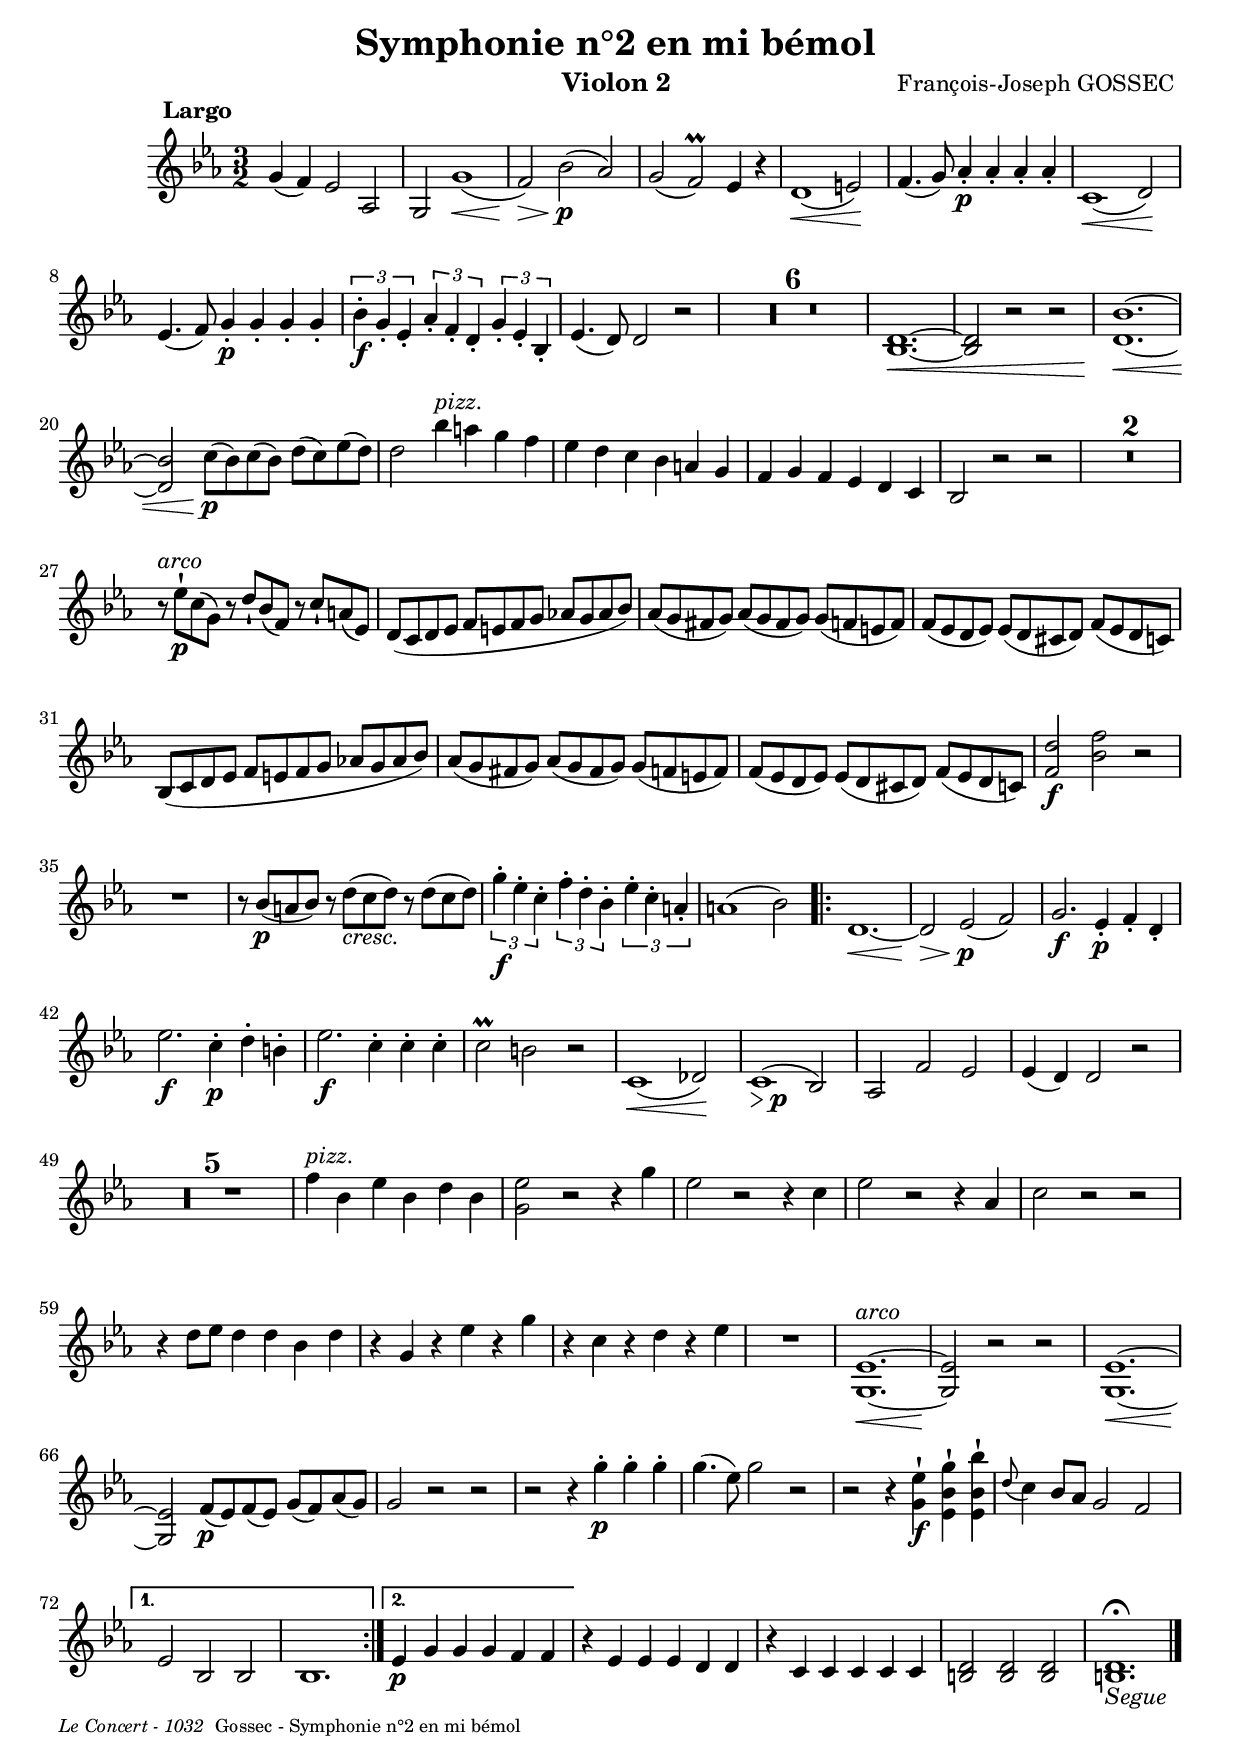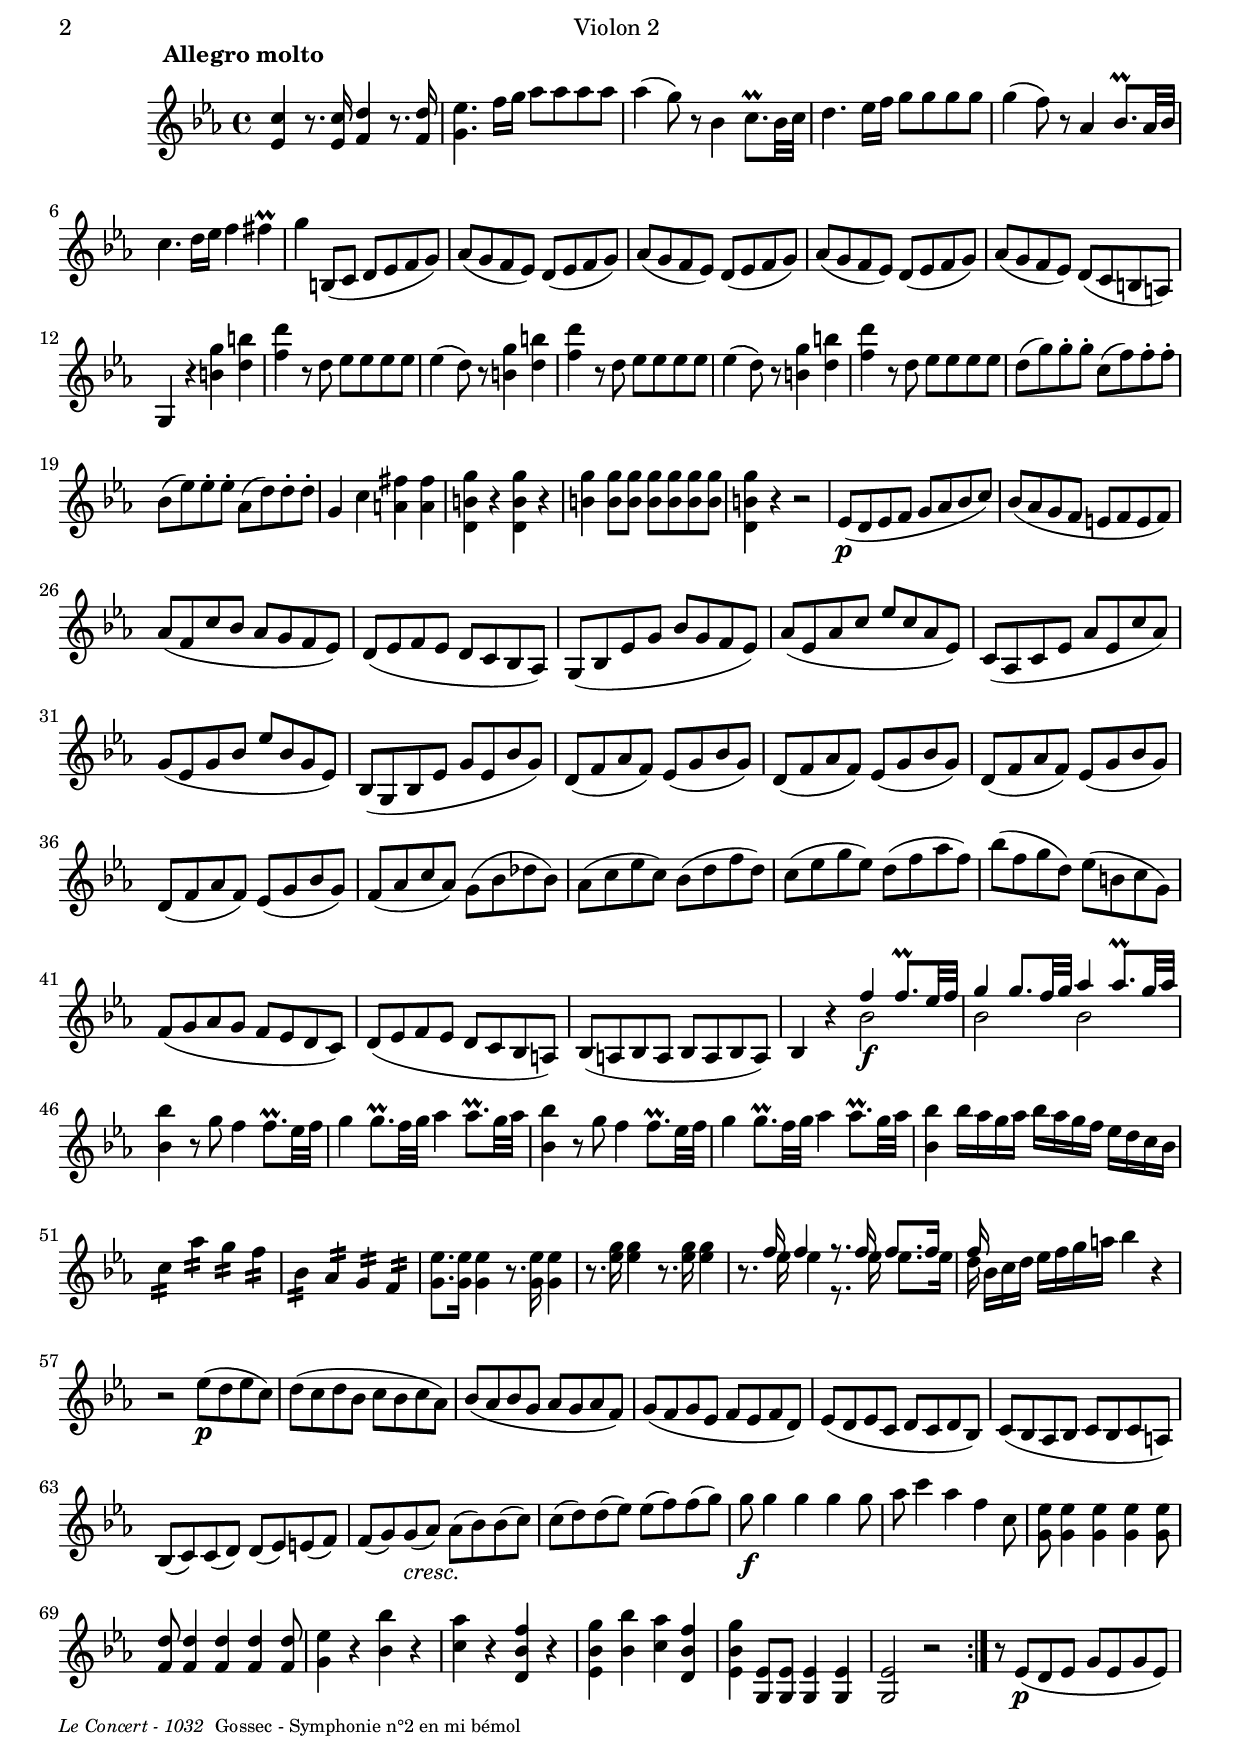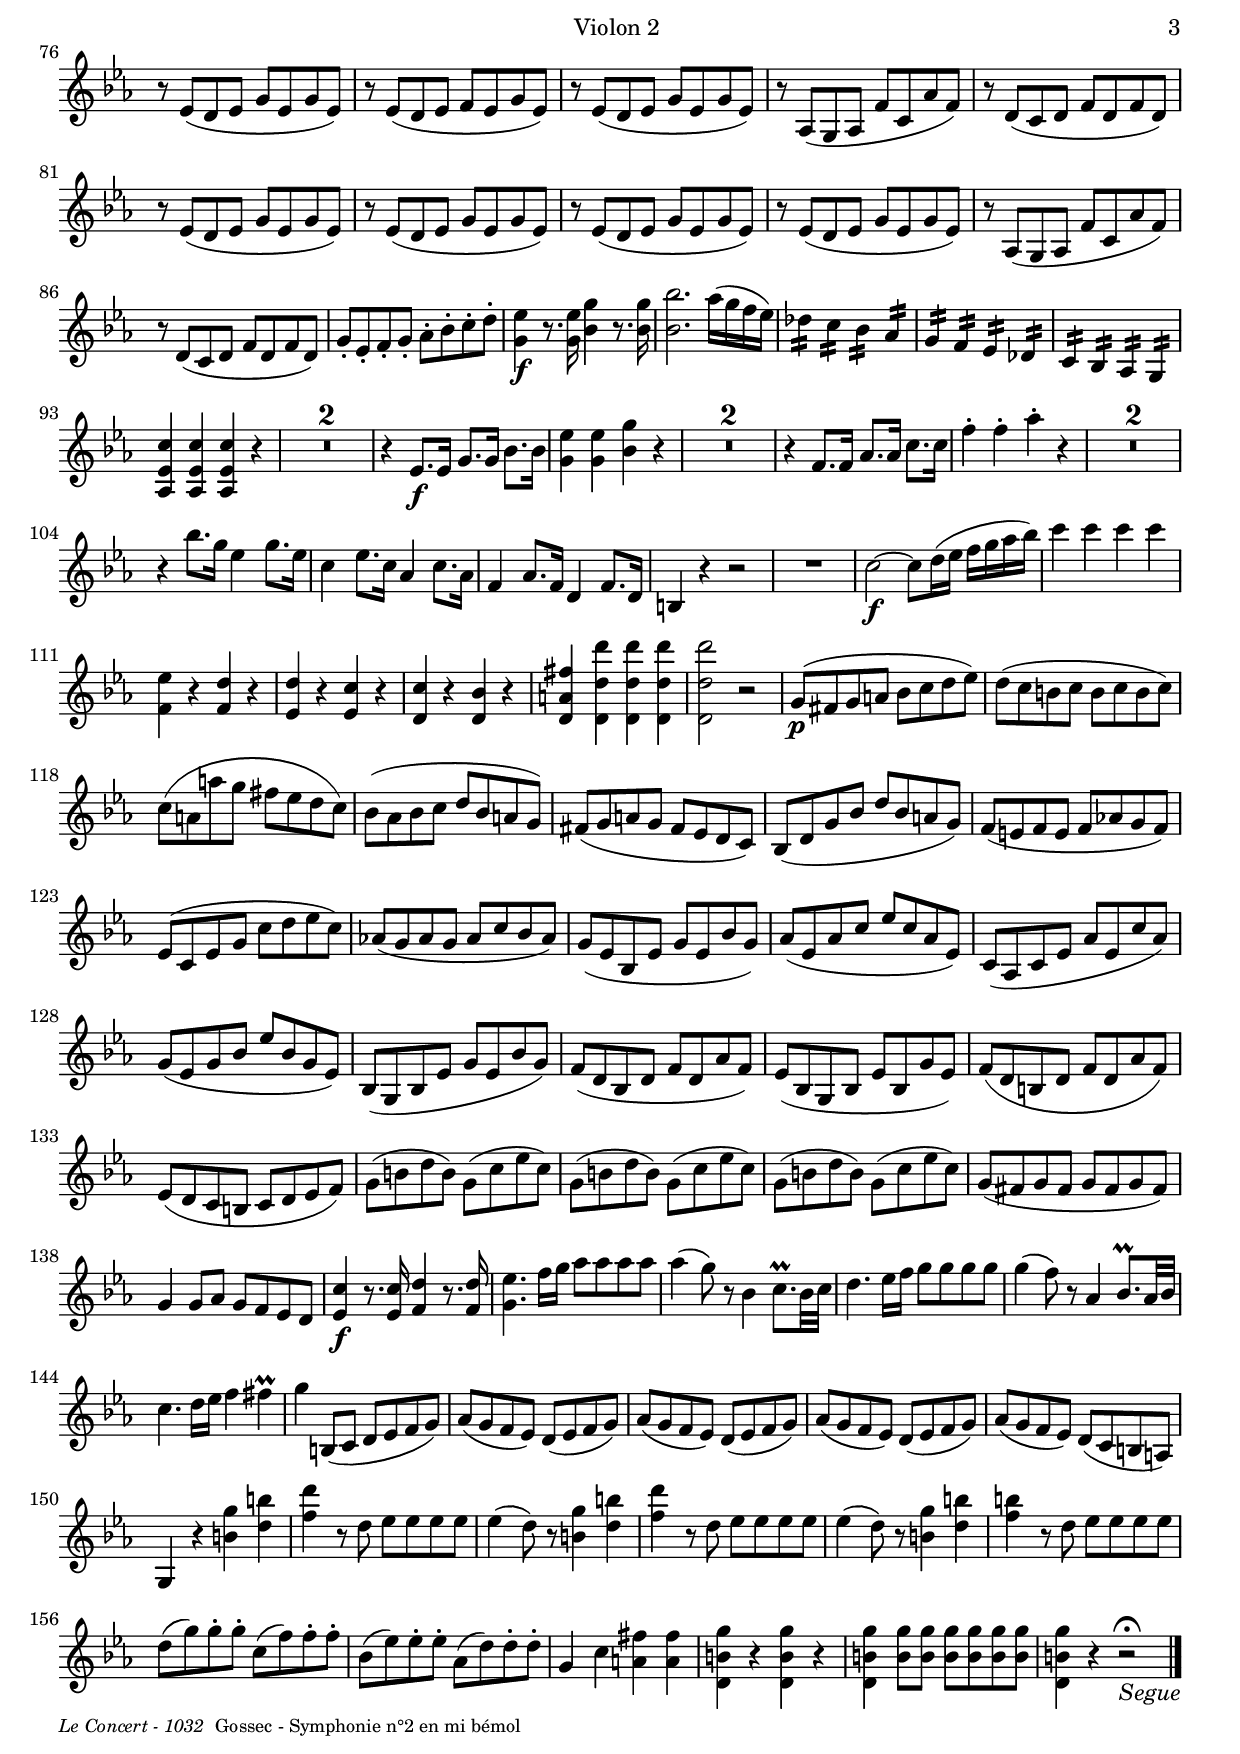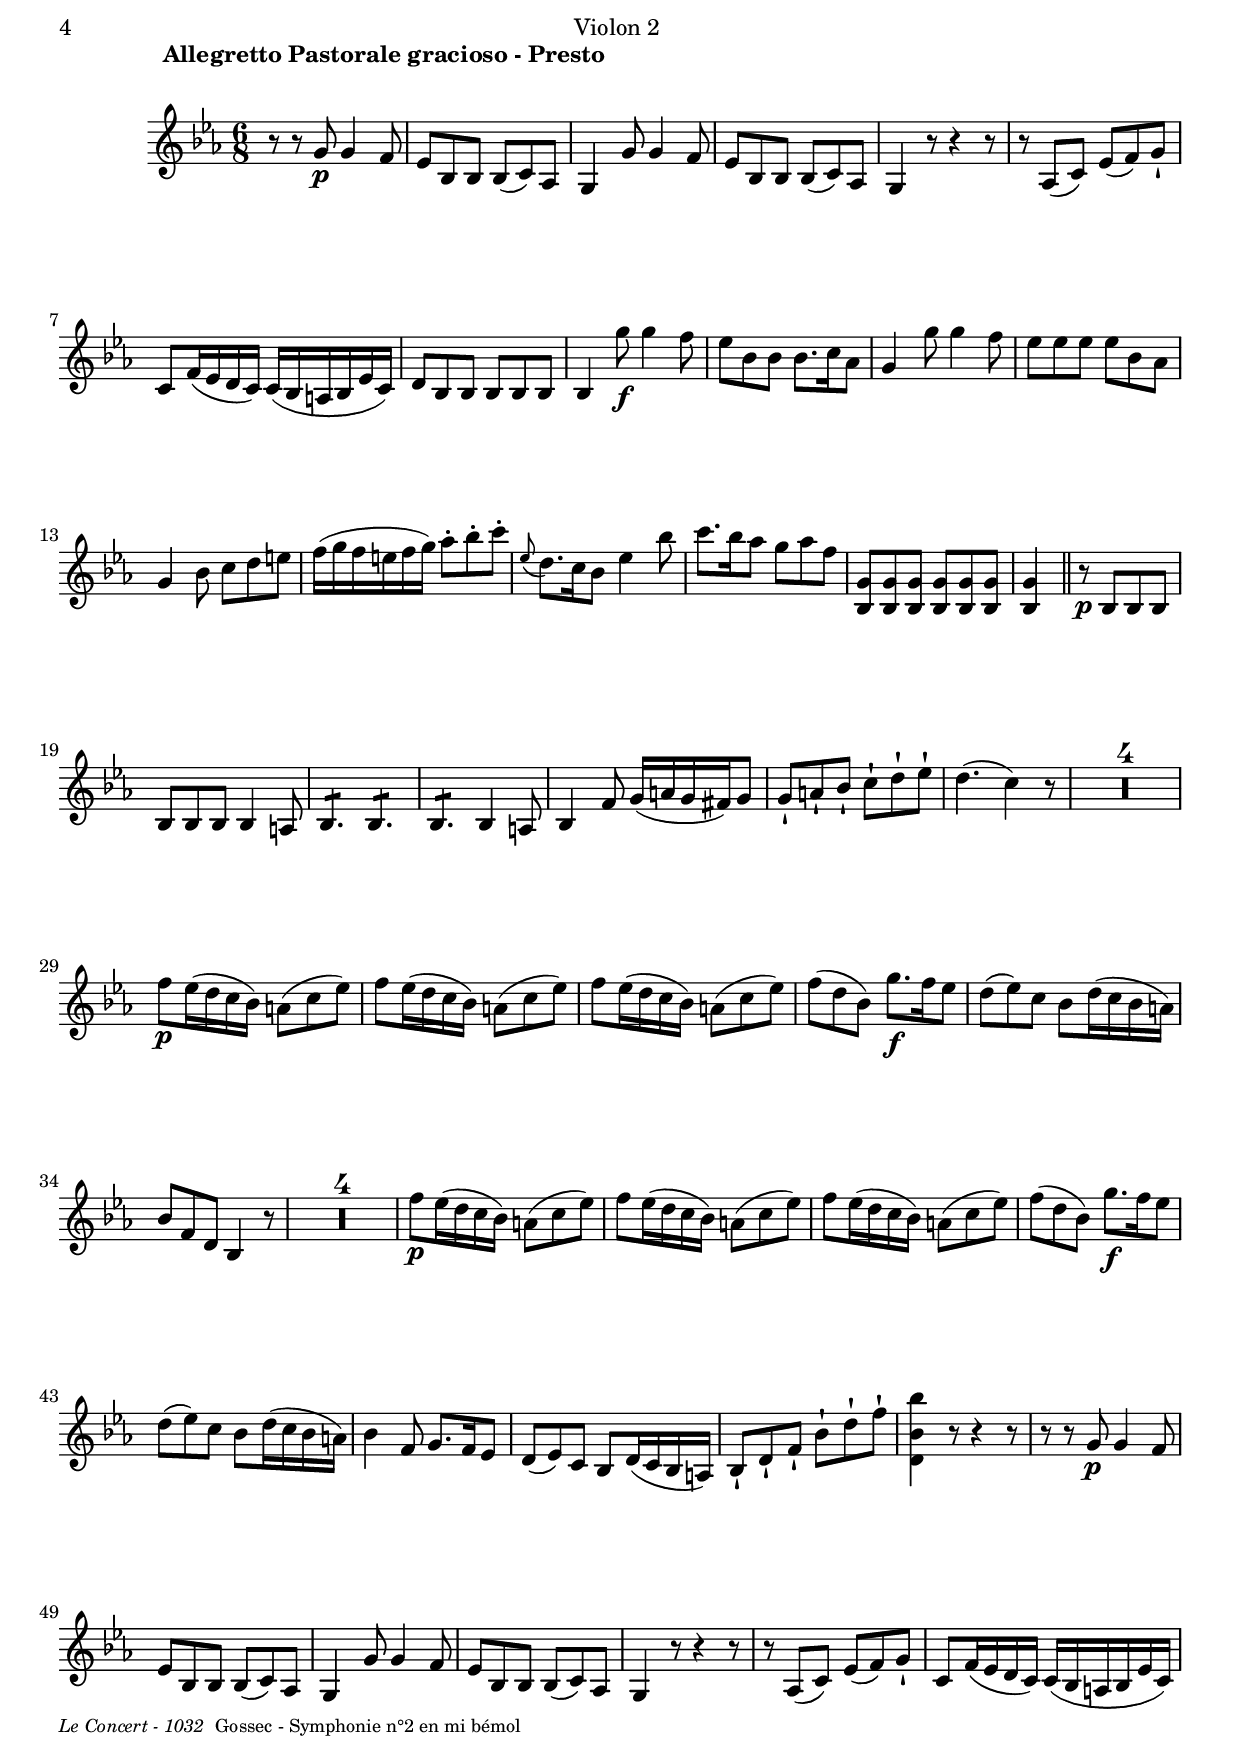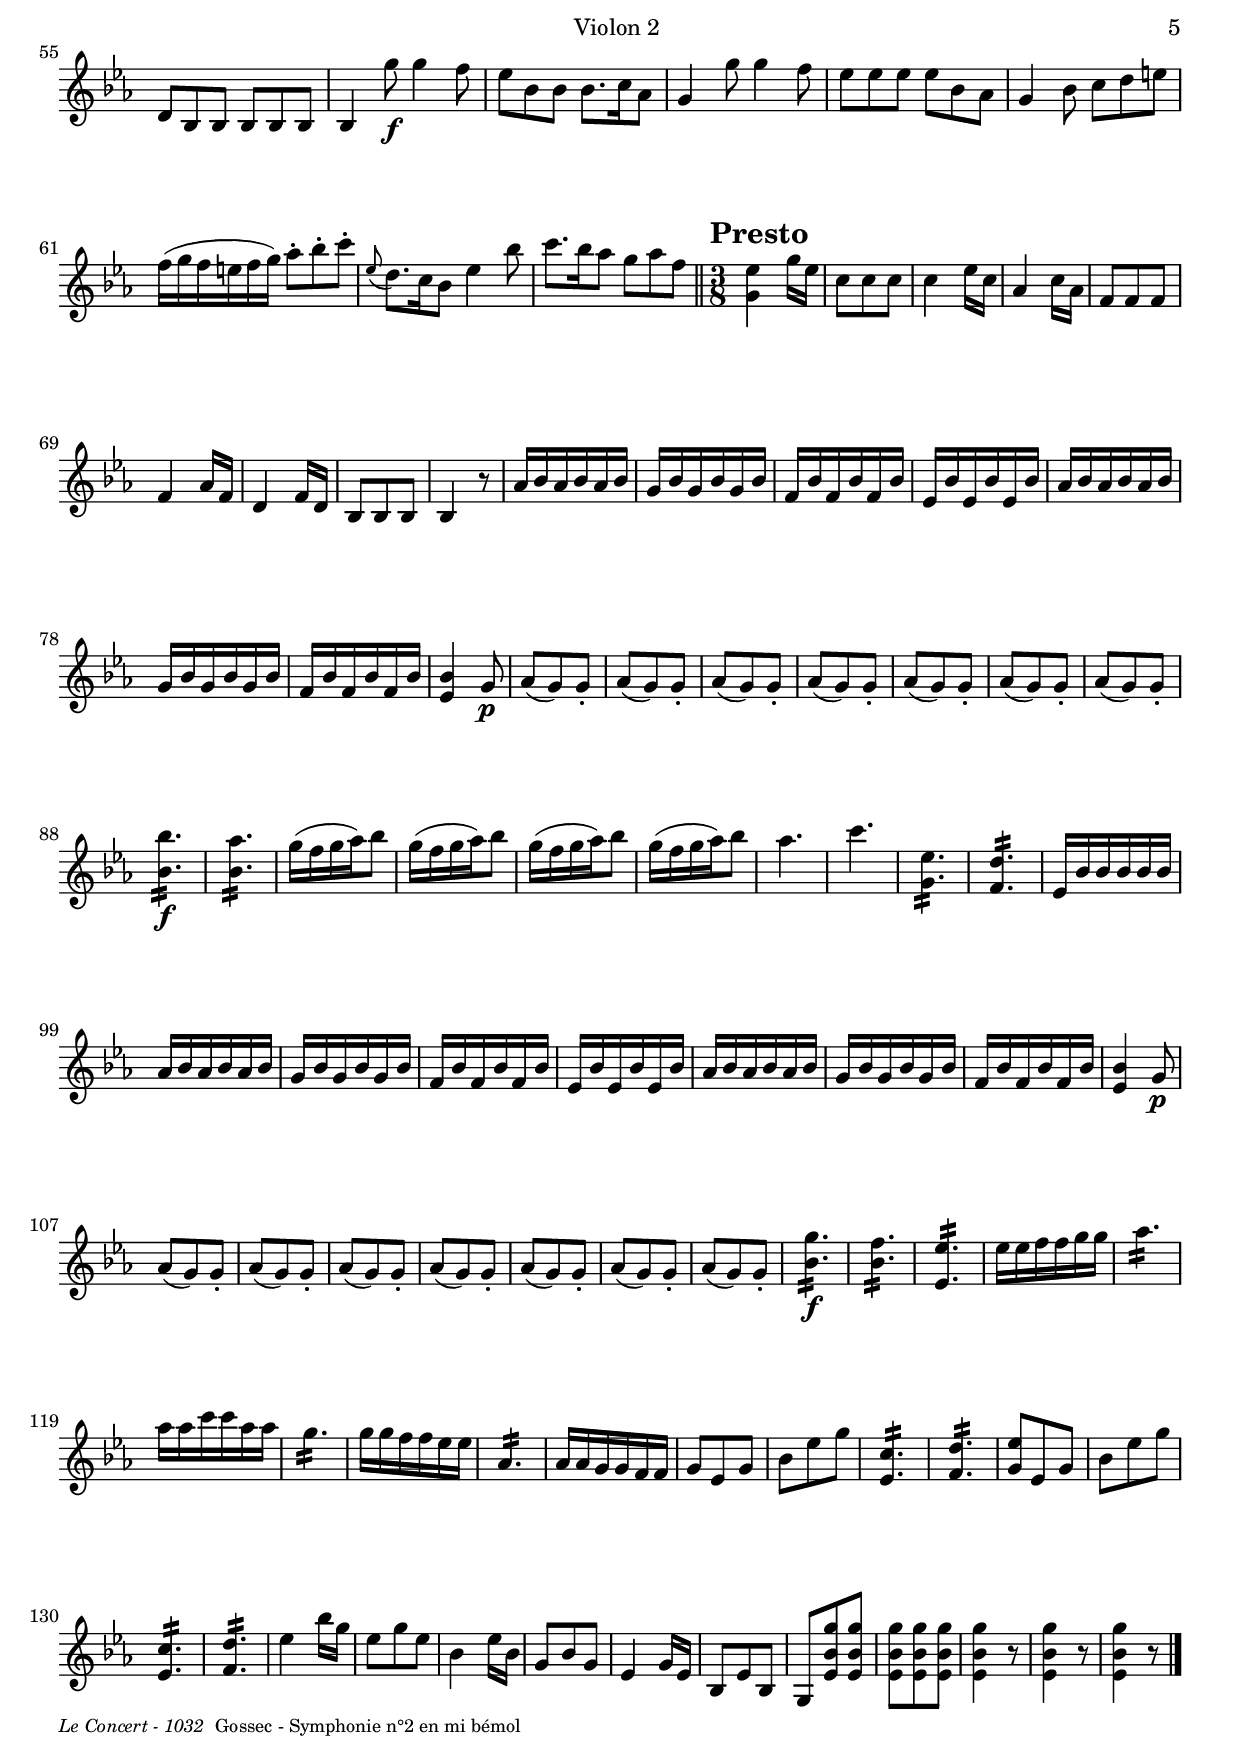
\version "2.10.25"

\paper{ #(define page-breaking ly:page-turn-breaking)
         top-margin = 3.0
         bottom-margin = 3.0
         before-title-space = 3.0
         between-system-padding = 3.0
         oddFooterMarkup = \markup {\tiny {\italic{"Le Concert - 1032 "} "Gossec - Symphonie n°2 en mi bémol "}}
         #(set-global-staff-size 24)  
       %  first-page-number = 2
         ragged-last-bottom = ##f
      }

\book{
\header {
    title = 	"Symphonie n°2 en mi bémol "
    composer =	"François-Joseph GOSSEC "
    instrument =	"Violon 2 "
}


\score {
      \new Staff {
         ﻿\version "2.10.25"      %Gossec - Symphonie mi bémol
                        %Violon2 - 1er mvt
\relative c''{
\clef treble
\key ees \major
\time 3/2




g4( f) ees2 aes,
g g'1\<(
f2\!\>) bes\p\!( aes)
g( f\prall) ees4 r
d1\<( e2\!)
f4.( g8) aes4-.\p aes-. aes-. aes-.
c,1\<( d2\!)
ees4.( f8) g4-.\p g-. g-. g-.
\times 2/3 {bes4-.\f g-. ees-.} \times 2/3 {aes-. f-. d-.} \times 2/3 {g-. ees-. bes-.}
ees4.( d8) d2 r
\set Score.skipBars = ##t R1. * 6 
%
%
%
%
%
<bes d>1.\< ~
<bes d>2 r r
<d bes'>1.\< ~
<d bes'>2 c'8\p( bes) c( bes) d( c) ees( d)
d2 bes'4^\markup{\italic "pizz."} a g f
ees d c bes a g
f g f ees d c
bes2 r r
\set Score.skipBars = ##t R1. * 2 
%
r8^\markup{\italic "arco"} ees'-|\p c( g) r d'-| bes( f) r c'-| a( ees)
d( c d ees f e f g aes! g aes bes)
aes( g fis g) aes( g fis g) g( f e f)
f( ees d ees) ees( d cis d) f( ees d c)
bes( c d ees f e f g aes! g aes bes)
aes( g fis g) aes( g fis g) g( f e f)
f( ees d ees) ees( d cis d) f( ees d c)
<f d'>2\f <bes f'> r
R1.
r8 bes\p( a bes) r d_\markup{\italic "cresc."}( c d) r d( c d)
\times 2/3 {g4-.\f ees-. c-.} \times 2/3 {f-. d-. bes-.} \times 2/3 {ees-. c-. a-.}
a1( bes2) \repeat volta 2 {
d,1.\< ~
d2\!\> ees\p( f)
g2.\f ees4-.\p f-. d-.
ees'2.\f c4-.\p d-. b-.
ees2.\f c4-. c-. c-.
c2\prall b r
c,1\<( des2\!)
<<{c1( bes2)}\\{s2\> s2\!\p s2}>>
aes f' ees
ees4( d) d2 r
 \set Score.skipBars = ##t R1. * 5 
%
%
%
%
f'4^\markup{\italic "pizz."} bes, ees bes d bes
<g ees'>2 r r4 g'
ees2 r r4 c
ees2 r r4 aes,
c2 r r
r4 d8 ees d4 d bes d
r g, r ees' r g
r c, r d r ees
R1.
<g,, ees'>1.\<^\markup{\italic "arco"} ~
<g ees'>2\! r r
<g ees'>1.\< ~
<g ees'>2\! f'8\p( ees) f( ees) g( f) aes( g)
g2 r r
r r4 g'\p-. g-. g-.
g4.( ees8) g2 r
r r4 <g, ees'>-|\f <ees bes' g'>-| <ees bes' bes'>-|
\appoggiatura d'8 c4 bes8 aes g2 f }
\alternative { {ees2 bes bes | bes1.} 
   {ees4\p g g g f f } }
r ees ees ees d d
r c c c c c
<b d>2 <b d> <b d>
<b d>1.^\fermataMarkup_\markup{\italic "Segue"} \bar "|." 
}
}
         \header { piece =  \markup {\hspace #+10.0 \bold "Largo"}     
                  opus = ""  }
}
\score {
      \new Staff {
         ﻿\version "2.10.25"      %Gossec - Symphonie mi bémol
                        %Violon2 - 2ème mvt
\relative c''{
\clef treble
\key ees \major
\time 4/4




<ees, c'>4 r8. <ees c'>16 <f d'>4 r8. <f d'>16
<g ees'>4. f'16 g aes8 aes aes aes
aes4( g8) r bes,4 c8.\prall bes32 c
d4. ees16 f g8 g g g
g4( f8) r aes,4 bes8.\prall aes32 bes
c4. d16 ees f4 fis\prall
g b,,8( c d ees f g)
\repeat unfold 3 {aes( g f ees) d( ees f g)}
%
%
aes( g f ees) d( c b a)    % SIEBER: aes( g f ees) d( c b aes)
g4 r <b' g'> <d b'>
<f d'> r8 d ees ees ees ees
ees4( d8) r <b g'>4 <d b'>
<f d'> r8 d ees ees ees ees
ees4( d8) r <b g'>4 <d b'>
<f d'> r8 d ees ees ees ees
d( g) g-. g-. c,( f) f-. f-.
bes,( ees) ees-. ees-. aes,( d) d-. d-.
g,4 c <a fis'> <a fis'>
<d, b' g'> r <d b' g'> r
<b' g'> <b g'>8 <b g'> <b g'> <b g'> <b g'> <b g'>
<d, b' g'>4 r r2
ees8\p( d es f g aes bes c)
bes( aes g f e f e f)
aes( f c' bes aes g f ees)
d( ees f ees d c bes aes)
g( bes ees g bes g f ees)
aes( ees aes c ees c aes ees)
c( aes c ees aes ees c' aes)
g( ees g bes ees bes g ees)
bes( g bes ees g ees bes' g)
\repeat unfold 4 {d( f aes f) ees( g bes g)}
%
%
%
f( aes c aes) g( bes des bes)
aes( c ees c) bes( d f d)
c( ees g ees) d( f aes f)
bes( f g d) ees( b c g)
f( g aes g f ees d c)
d( ees f ees d c bes a)
bes( a bes a bes a bes a)
bes4 r <<\voiceOne{f''4 f8.\prall ees32 f | g4 g8. f32 g aes4 aes8.\prall g32 aes}
 \\ \voiceTwo{bes,2\f | bes bes}>>
<bes bes'>4 r8 g' f4 f8.\prall ees32 f
g4 g8.\prall f32 g aes4 aes8.\prall g32 aes
<bes, bes'>4 r8 g' f4 f8.\prall ees32 f
g4 g8.\prall f32 g aes4 aes8.\prall g32 aes
<bes, bes'>4 bes'16 aes g aes bes aes g f ees d c bes
c4:16 aes': g: f:
bes,: aes: g: f:
<g ees'>8. <g ees'>16 <g ees'>4 r8. <g ees'>16 <g ees'>4
r8. <ees' g>16 <ees g>4 r8. <ees g>16 <ees g>4
r8. <<\voiceOne {f16 f4 r8. f16 f8. f16 | f16} \\ \voiceTwo {ees16 ees4 r8. ees16 ees8. ees16 | d}>> 
   bes16 c d ees f g a bes4 r
r2 ees,8\p( d ees c)
d( c d bes c bes c aes)
bes( aes bes g aes g aes f)
g( f g ees f ees f d)
ees( d ees c d c d bes)
c( bes aes bes c bes c a)
bes( c) c( d) d( ees) e( f)
f( g) g(_\markup{\italic "cresc."} aes) aes( bes) bes( c)
c( d) d( ees) ees( f) f( g)
g\f g4 g g g8
aes c4 aes f c8
<g ees'> <g ees'>4 <g ees'> <g ees'> <g ees'>8
<f d'> <f d'>4 <f d'> <f d'> <f d'>8
<g ees'>4 r <bes bes'> r
<c aes'> r <d, bes' f'> r
<ees bes' g'> <bes' bes'> <c aes'> <d, bes' f'>
<ees bes' g'> <g, ees'>8 <g ees'> <g ees'>4 <g ees'>
<g ees'>2 r \bar ":|"
r8 ees'\p( d ees g ees g ees)
r ees( d ees g ees g ees)
r ees( d ees f ees g ees)
r ees( d ees g ees g ees)
r aes,( g aes f' c aes' f)
r d( c d f d f d)
\repeat unfold 4 {r ees( d ees g ees g ees)}
%
%
%
r aes,( g aes f' c aes' f)
r d( c d f d f d)
g-. ees-. f-. g-. aes-. bes-. c-. d-.
<g, ees'>4\f r8. <g ees'>16 <bes g'>4 r8. <bes g'>16
<bes bes'>2. aes'16( g f ees)
des4:16 c: bes: aes:
g: f: ees: des:
c: bes: aes: g:
<aes ees' c'>4 <aes ees' c'> <aes ees' c'> r
\set Score.skipBars = ##t R1 * 2 
%
r4 ees'8.\f ees16 g8. g16 bes8. bes16
<g ees'>4 <g ees'> <bes g'> r
\set Score.skipBars = ##t R1 * 2 
%
r4 f8. f16 aes8. aes16 c8. c16
f4-. f-. aes-. r
\set Score.skipBars = ##t R1 * 2 
%
r4 bes8. g16 ees4 g8. ees16
c4 ees8. c16 aes4 c8. aes16
f4 aes8. f16 d4 f8. d16
b4 r r2
R1
c'2\f ~ c8 d16( ees f g aes bes)
c4 c c c
<f,, ees'> r <f d'> r
<ees d'> r <ees c'> r
<d c'> r <d bes'> r
<d a' fis'> <d d' d'> <d d' d'> <d d' d'>
<d d' d'>2 r
g8\p( fis g a bes c d ees)
d( c b c b c b c)
c( a a' g fis ees d c)
bes( aes bes c d bes a g)
fis( g a g fis ees d c)
bes( d g bes d bes a g)
f( e f e f aes! g f)
ees( c ees g c d ees c)
aes!( g aes g aes c bes aes)
g( ees bes ees g ees bes' g)
aes( ees aes c ees c aes ees)
c( aes c ees aes ees c' aes)
g( ees g bes ees bes g ees)
bes( g bes ees g ees bes' g)
f( d bes d f d aes' f)
ees( bes g bes ees bes g' ees)
f( d b d f d aes' f)
ees( d c b c d ees f)
\repeat unfold 3 {g( b d b) g( c ees c)}
%
%
g( fis g fis g fis g fis)
g4 g8 aes g f ees d
<ees c'>4\f r8. <ees c'>16 <f d'>4 r8. <f d'>16
<g ees'>4. f'16 g aes8 aes aes aes
aes4( g8) r bes,4 c8.\prall bes32 c
d4. ees16 f g8 g g g
g4( f8) r aes,4 bes8.\prall aes32 bes
c4. d16 ees f4 fis\prall
g b,,8( c d ees f g)
\repeat unfold 3 {aes( g f ees) d( ees f g)}
%
%
aes( g f ees) d( c b a)     %SIEBER: aes( g f ees) d( c b aes)
g4 r <b' g'> <d b'>
<f d'> r8 d ees ees ees ees
ees4( d8) r <b g'>4 <d b'>
<f d'> r8 d ees ees ees ees
ees4( d8) r <b g'>4 <d b'>
<f b> r8 d ees ees ees ees
d( g) g-. g-. c,( f) f-. f-.
bes,( ees) ees-. ees-. aes,( d) d-. d-.
g,4 c <a fis'>4 <a fis'>
<d, b' g'> r <d b' g'> r
<d b' g'> <b' g'>8 <b g'> <b g'> <b g'> <b g'> <b g'> 
<d, b' g'>4 r r2^\fermataMarkup_\markup{\italic "Segue"} \bar "|." 
}
}
         \header { piece = \markup {\hspace #+10.0 \bold "Allegro molto"}
                  opus = ""  }
}
\score {
      \new Staff {
         ﻿\version "2.10.25"      %Gossec - Symphonie mi bémol
                        %Violon2 - 3ème mvt
\relative c''{
\clef treble
\key ees \major
\time 6/8




r8 r g\p g4 f8
ees bes bes bes( c) aes
g4 g'8 g4 f8
ees bes bes bes( c) aes
g4 r8 r4 r8
r aes( c) ees( f) g-|
c, f16( ees d c) c( bes a bes ees c)
d8 bes bes bes bes bes
bes4 g''8\f g4 f8
ees bes bes bes8. c16 aes8
g4 g'8 g4 f8
ees ees ees ees bes aes
g4 bes8 c d e
f16( g f e f g) aes8-. bes-. c-.
\appoggiatura ees, d8. c16 bes8 ees4 bes'8
c8. bes16 aes8 g aes f
<bes,, g'> <bes g'> <bes g'> <bes g'> <bes g'> <bes g'> 
<bes g'>4 \bar "||" \noBreak r8\p bes bes bes
bes bes bes bes4 a8
bes4.:8 bes:
bes: bes4 a8
bes4 f'8 g16( a g fis) g8
g-| a-| bes-| c-| d-| ees-|
d4.( c4) r8
\set Score.skipBars = ##t R2. * 4 
%
%
%
f8\p ees16( d c bes) a8( c ees)
f ees16( d c bes) a8( c ees)
f ees16( d c bes) a8( c ees)
f( d bes) g'8.\f f16 ees8
d8( ees) c bes d16( c bes a)
bes8 f d bes4 r8
\set Score.skipBars = ##t R2. * 4 
%
%
%
f''8\p ees16( d c bes) a8( c ees)
f ees16( d c bes) a8( c ees)
f ees16( d c bes) a8( c ees)
f( d bes) g'8.\f f16 ees8
d8( ees) c bes d16( c bes a)
bes4 f8 g8. f16 ees8
d( ees) c bes d16( c bes a)
bes8-| d-| f-| bes-| d-| f-|
<d, bes' bes'>4 r8 r4 r8
r8 r g\p g4 f8
ees bes bes bes( c) aes
g4 g'8 g4 f8
ees bes bes bes( c) aes
g4 r8 r4 r8
r aes( c) ees( f) g-|
c, f16( ees d c) c( bes a bes ees c)
d8 bes bes bes bes bes
bes4 g''8\f g4 f8
ees bes bes bes8. c16 aes8
g4 g'8 g4 f8
ees ees ees ees bes aes
g4 bes8 c d e
f16( g f e f g) aes8-. bes-. c-.
\appoggiatura ees, d8. c16 bes8 ees4 bes'8
c8. bes16 aes8 g aes f \bar "||" \override Score.RehearsalMark #'break-align-symbols = #'(time-signature) \override Score.RehearsalMark #'self-alignment-X = #left \override Score.RehearsalMark #'padding = #2.0 \time 3/8 \mark \markup {\bold "Presto"}
<g, ees'>4 g'16 ees
c8 c c
c4 ees16 c
aes4 c16 aes
f8 f f
f4 aes16 f
d4 f16 d
bes8 bes bes
bes4 r8
aes'16 bes aes bes aes bes
g bes g bes g bes
f bes f bes f bes
ees, bes' ees, bes' ees, bes'
aes16 bes aes bes aes bes
g bes g bes g bes
f bes f bes f bes
<ees, bes'>4 g8\p
\repeat unfold 7 {aes( g) g-.}
%
%
%
%
%
%
<bes bes'>4.:16\f
<bes aes'>:
g'16( f g aes) bes8
g16( f g aes) bes8
g16( f g aes) bes8
g16( f g aes) bes8
aes4. 
c
<g, ees'>4.:16
<f d'>:
ees16 bes' bes bes bes bes
aes16 bes aes bes aes bes
g bes g bes g bes
f bes f bes f bes
ees, bes' ees, bes' ees, bes'
aes16 bes aes bes aes bes
g bes g bes g bes
f bes f bes f bes
<ees, bes'>4 g8\p
\repeat unfold 7 {aes( g) g-.}
%
%
%
%
%
%
<bes g'>4.:16\f
<bes f'>:
<ees, ees'>:
ees'16 ees f f g g
aes4.:16
aes16 aes c c aes aes
g4.:16
g16 g f f ees ees
aes,4.:16
aes16 aes g g f f
g8 ees g
bes ees g
<ees, c'>4.:16
<f d'>:
<g ees'>8 ees g
bes ees g
<ees, c'>4.:16
<f d'>:
ees'4 bes'16 g
ees8 g ees
bes4 ees16 bes
g8 bes g
ees4 g16 ees
bes8 ees bes
g <ees' bes' g'> <ees bes' g'>
<ees bes' g'> <ees bes' g'> <ees bes' g'>
<ees bes' g'>4 r8
<ees bes' g'>4 r8
<ees bes' g'>4 r8 \bar "|." 
}

}
         \header { piece = \markup {\hspace #+10.0 \bold "Allegretto Pastorale gracioso - Presto"}
                  opus = ""  }
}
}
